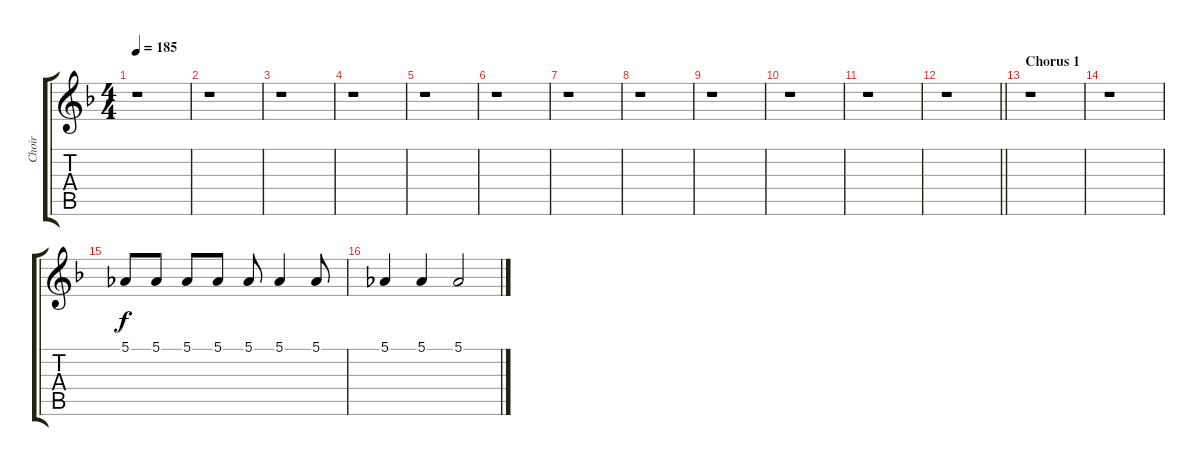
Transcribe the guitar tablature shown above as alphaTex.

\track ("Choir" "Choir") {instrument choiraahs}
\staff {score tabs}
\tuning (Eb4 Bb3 Gb3 Db3 Ab2 Eb2) {hide}
\ts (4 4)
\tempo 185
\clef g2
\ks f
r.1{dy f} |
r.1 |
r.1 |
r.1 |
r.1 |
r.1 |
r.1 |
r.1 |
r.1 |
r.1 |
r.1 |
\barLineRight lightlight
r.1 |
\section ("" "Chorus 1")
r.1 |
r.1 |
5.1.8 5.1.8 5.1.8 5.1.8 5.1.8 5.1.4 5.1.8 |
5.1.4 5.1.4 5.1.2
